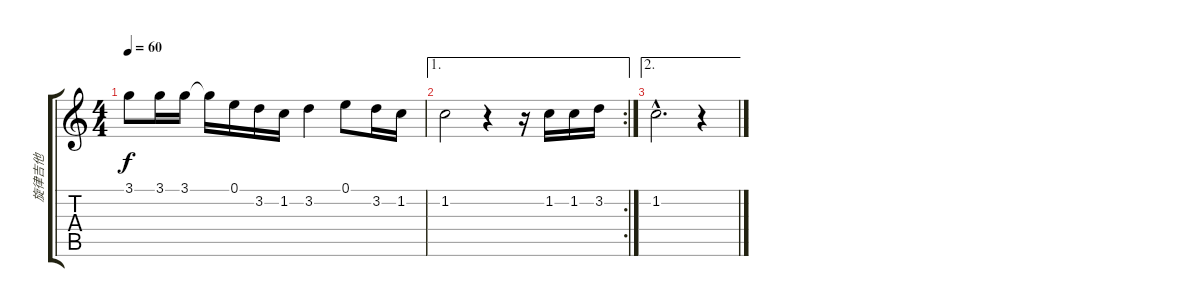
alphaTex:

\track ("旋律吉他" "旋律吉他") {instrument acousticguitarnylon}
\staff {score tabs}
\tuning (E4 B3 G3 D3 A2 E2) {hide}
\ts (4 4)
\tempo 60
\clef g2
\ks c
3.1.8{dy f} 3.1.16 3.1.16 3.1{t}.16 0.1.16 3.2.16 1.2.16 3.2.4 0.1.8 3.2.16 1.2.16 |
\ae 1
\rc 2
1.2.2 r.4 r.16 1.2.16 1.2.16 3.2.16 |
\ae 2
1.2{hac}.2{d} r.4
